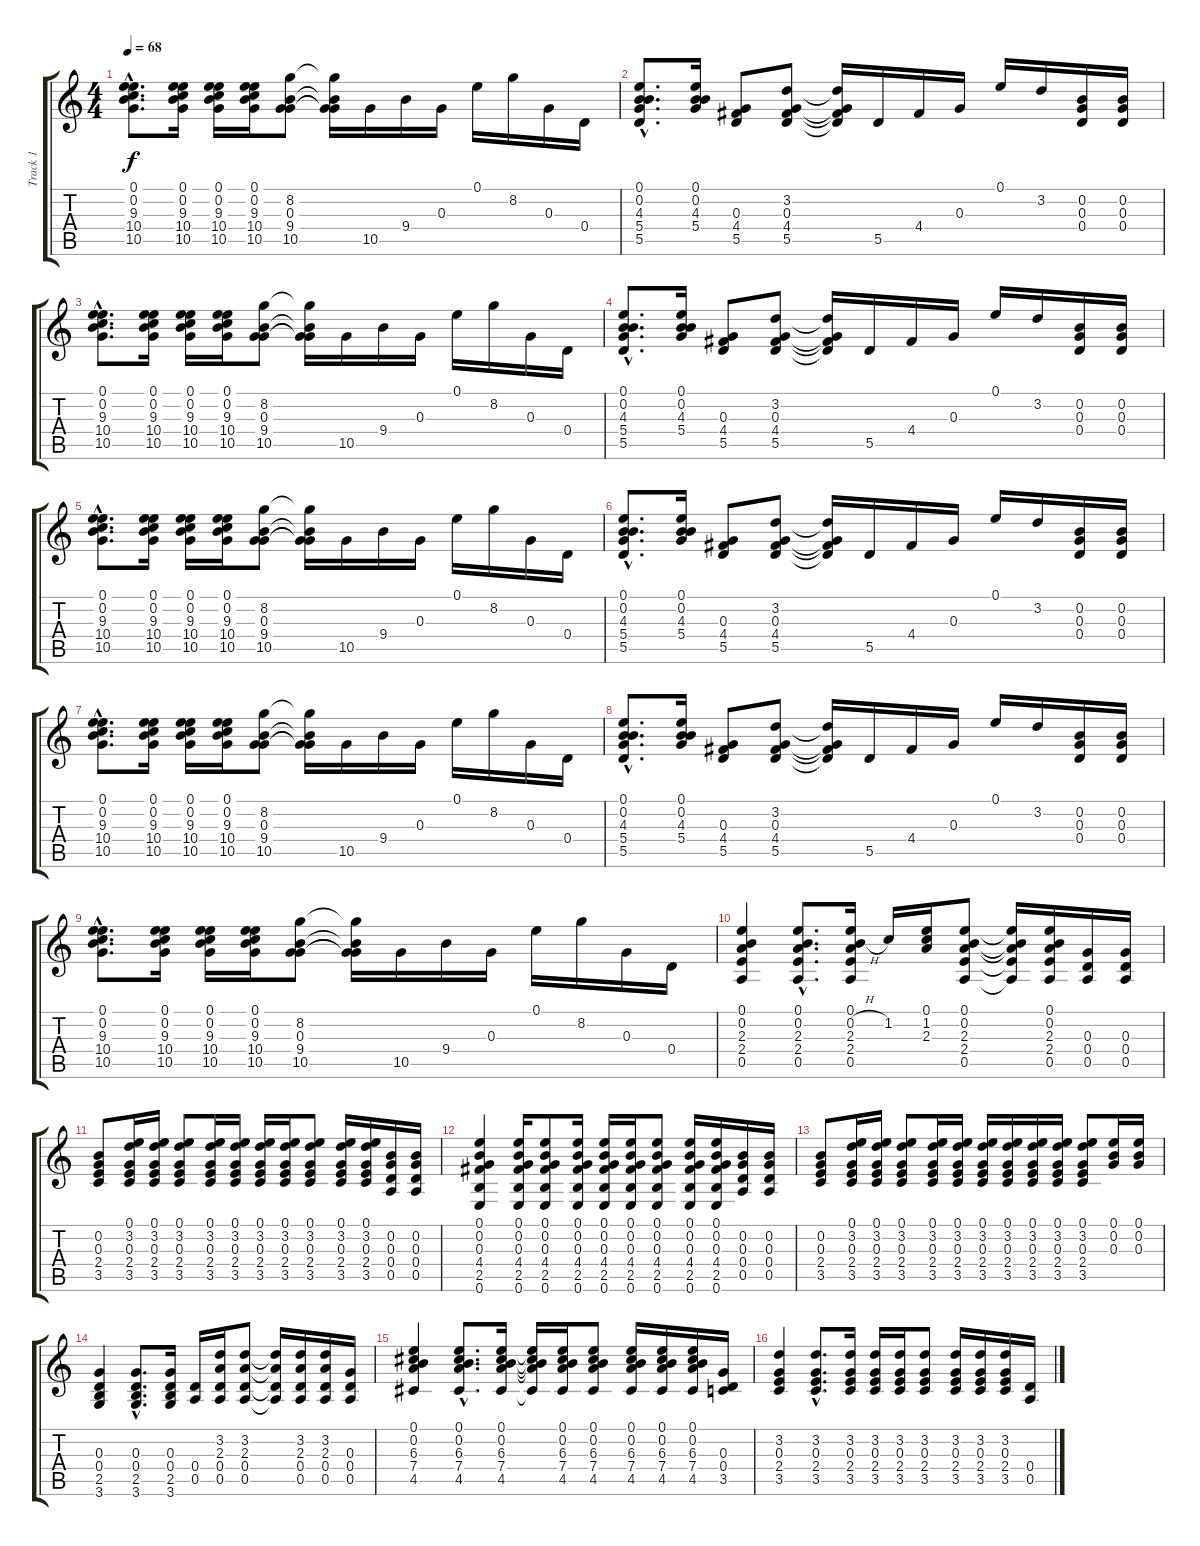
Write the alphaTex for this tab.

\track ("Track 1" "Track 1") {instrument acousticguitarnylon}
\staff {score tabs}
\tuning (E4 B3 G3 D3 A2 E2) {hide}
\ts (4 4)
\tempo 68
\clef g2
\ks c
(0.1{hac} 0.2{hac} 9.3{hac} 10.4{hac} 10.5{hac}).8{d dy f} (0.1 0.2 9.3 10.4 10.5).16 (0.1 0.2 9.3 10.4 10.5).16 (0.1 0.2 9.3 10.4 10.5).16 (8.2 0.3 9.4 10.5).8 (8.2{t} 0.3{t} 9.4{t} 10.5{t}).16 10.5.16 9.4.16 0.3.16 0.1.16 8.2.16 0.3.16 0.4.16 |
(0.1{hac} 0.2{hac} 4.3{hac} 5.4{hac} 5.5{hac}).8{d} (0.1 0.2 4.3 5.4).16 (0.3 4.4 5.5).8 (3.2 0.3 4.4 5.5).8 (3.2{t} 0.3{t} 4.4{t} 5.5{t}).16 5.5.16 4.4.16 0.3.16 0.1.16 3.2.16 (0.2 0.3 0.4).16 (0.2 0.3 0.4).16 |
(0.1{hac} 0.2{hac} 9.3{hac} 10.4{hac} 10.5{hac}).8{d} (0.1 0.2 9.3 10.4 10.5).16 (0.1 0.2 9.3 10.4 10.5).16 (0.1 0.2 9.3 10.4 10.5).16 (8.2 0.3 9.4 10.5).8 (8.2{t} 0.3{t} 9.4{t} 10.5{t}).16 10.5.16 9.4.16 0.3.16 0.1.16 8.2.16 0.3.16 0.4.16 |
(0.1{hac} 0.2{hac} 4.3{hac} 5.4{hac} 5.5{hac}).8{d} (0.1 0.2 4.3 5.4).16 (0.3 4.4 5.5).8 (3.2 0.3 4.4 5.5).8 (3.2{t} 0.3{t} 4.4{t} 5.5{t}).16 5.5.16 4.4.16 0.3.16 0.1.16 3.2.16 (0.2 0.3 0.4).16 (0.2 0.3 0.4).16 |
(0.1{hac} 0.2{hac} 9.3{hac} 10.4{hac} 10.5{hac}).8{d} (0.1 0.2 9.3 10.4 10.5).16 (0.1 0.2 9.3 10.4 10.5).16 (0.1 0.2 9.3 10.4 10.5).16 (8.2 0.3 9.4 10.5).8 (8.2{t} 0.3{t} 9.4{t} 10.5{t}).16 10.5.16 9.4.16 0.3.16 0.1.16 8.2.16 0.3.16 0.4.16 |
(0.1{hac} 0.2{hac} 4.3{hac} 5.4{hac} 5.5{hac}).8{d} (0.1 0.2 4.3 5.4).16 (0.3 4.4 5.5).8 (3.2 0.3 4.4 5.5).8 (3.2{t} 0.3{t} 4.4{t} 5.5{t}).16 5.5.16 4.4.16 0.3.16 0.1.16 3.2.16 (0.2 0.3 0.4).16 (0.2 0.3 0.4).16 |
(0.1{hac} 0.2{hac} 9.3{hac} 10.4{hac} 10.5{hac}).8{d} (0.1 0.2 9.3 10.4 10.5).16 (0.1 0.2 9.3 10.4 10.5).16 (0.1 0.2 9.3 10.4 10.5).16 (8.2 0.3 9.4 10.5).8 (8.2{t} 0.3{t} 9.4{t} 10.5{t}).16 10.5.16 9.4.16 0.3.16 0.1.16 8.2.16 0.3.16 0.4.16 |
(0.1{hac} 0.2{hac} 4.3{hac} 5.4{hac} 5.5{hac}).8{d} (0.1 0.2 4.3 5.4).16 (0.3 4.4 5.5).8 (3.2 0.3 4.4 5.5).8 (3.2{t} 0.3{t} 4.4{t} 5.5{t}).16 5.5.16 4.4.16 0.3.16 0.1.16 3.2.16 (0.2 0.3 0.4).16 (0.2 0.3 0.4).16 |
(0.1{hac} 0.2{hac} 9.3{hac} 10.4{hac} 10.5{hac}).8{d} (0.1 0.2 9.3 10.4 10.5).16 (0.1 0.2 9.3 10.4 10.5).16 (0.1 0.2 9.3 10.4 10.5).16 (8.2 0.3 9.4 10.5).8 (8.2{t} 0.3{t} 9.4{t} 10.5{t}).16 10.5.16 9.4.16 0.3.16 0.1.16 8.2.16 0.3.16 0.4.16 |
(0.1 0.2 2.3 2.4 0.5).4 (0.1{hac} 0.2{hac} 2.3{hac} 2.4{hac} 0.5{hac}).8{d} (0.1 0.2{h} 2.3 2.4 0.5).16 1.2.16 (0.1 1.2 2.3).16 (0.1 0.2 2.3 2.4 0.5).8 (0.1{t} 0.2{t} 2.3{t} 2.4{t} 0.5{t}).16 (0.1 0.2 2.3 2.4 0.5).16 (0.3 0.4 0.5).16 (0.3 0.4 0.5).16 |
(0.2 0.3 2.4 3.5).8 (0.1 3.2 0.3 2.4 3.5).16 (0.1 3.2 0.3 2.4 3.5).16 (0.1 3.2 0.3 2.4 3.5).8 (0.1 3.2 0.3 2.4 3.5).16 (0.1 3.2 0.3 2.4 3.5).16 (0.1 3.2 0.3 2.4 3.5).16 (0.1 3.2 0.3 2.4 3.5).16 (0.1 3.2 0.3 2.4 3.5).8 (0.1 3.2 0.3 2.4 3.5).16 (0.1 3.2 0.3 2.4 3.5).16 (0.2 0.3 0.4 0.5).16 (0.2 0.3 0.4 0.5).16 |
(0.1 0.2 0.3 4.4 2.5 0.6).4 (0.1 0.2 0.3 4.4 2.5 0.6).16 (0.1 0.2 0.3 4.4 2.5 0.6).8 (0.1 0.2 0.3 4.4 2.5 0.6).16 (0.1 0.2 0.3 4.4 2.5 0.6).16 (0.1 0.2 0.3 4.4 2.5 0.6).16 (0.1 0.2 0.3 4.4 2.5 0.6).8 (0.1 0.2 0.3 4.4 2.5 0.6).16 (0.1 0.2 0.3 4.4 2.5 0.6).16 (0.2 0.3 0.4 0.5).16 (0.2 0.3 0.4 0.5).16 |
(0.2 0.3 2.4 3.5).8 (0.1 3.2 0.3 2.4 3.5).16 (0.1 3.2 0.3 2.4 3.5).16 (0.1 3.2 0.3 2.4 3.5).8 (0.1 3.2 0.3 2.4 3.5).16 (0.1 3.2 0.3 2.4 3.5).16 (0.1 3.2 0.3 2.4 3.5).16 (0.1 3.2 0.3 2.4 3.5).16 (0.1 3.2 0.3 2.4 3.5).16 (0.1 3.2 0.3 2.4 3.5).16 (0.1 3.2 0.3 2.4 3.5).8 (0.1 0.2 0.3).16 (0.1 0.2 0.3).16 |
(0.3 0.4 2.5 3.6).4 (0.3{hac} 0.4{hac} 2.5{hac} 3.6{hac}).8{d} (0.3 0.4 2.5 3.6).16 (0.4 0.5).16 (3.2 2.3 0.4 0.5).16 (3.2 2.3 0.4 0.5).8 (3.2{t} 2.3{t} 0.4{t} 0.5{t}).16 (3.2 2.3 0.4 0.5).16 (3.2 2.3 0.4 0.5).16 (0.3 0.4 0.5).16 |
(0.1 0.2 6.3 7.4 4.5).4 (0.1{hac} 0.2{hac} 6.3{hac} 7.4{hac} 4.5{hac}).8{d} (0.1 0.2 6.3 7.4 4.5).16 (0.1{t} 0.2{t} 6.3{t} 7.4{t} 4.5{t}).16 (0.1 0.2 6.3 7.4 4.5).16 (0.1 0.2 6.3 7.4 4.5).8 (0.1 0.2 6.3 7.4 4.5).16 (0.1 0.2 6.3 7.4 4.5).16 (0.1 0.2 6.3 7.4 4.5).16 (0.3 0.4 3.5).16 |
(3.2 0.3 2.4 3.5).4 (3.2{hac} 0.3{hac} 2.4{hac} 3.5{hac}).8{d} (3.2 0.3 2.4 3.5).16 (3.2 0.3 2.4 3.5).16 (3.2 0.3 2.4 3.5).16 (3.2 0.3 2.4 3.5).8 (3.2 0.3 2.4 3.5).16 (3.2 0.3 2.4 3.5).16 (3.2 0.3 2.4 3.5).16 (0.4 0.5).16
